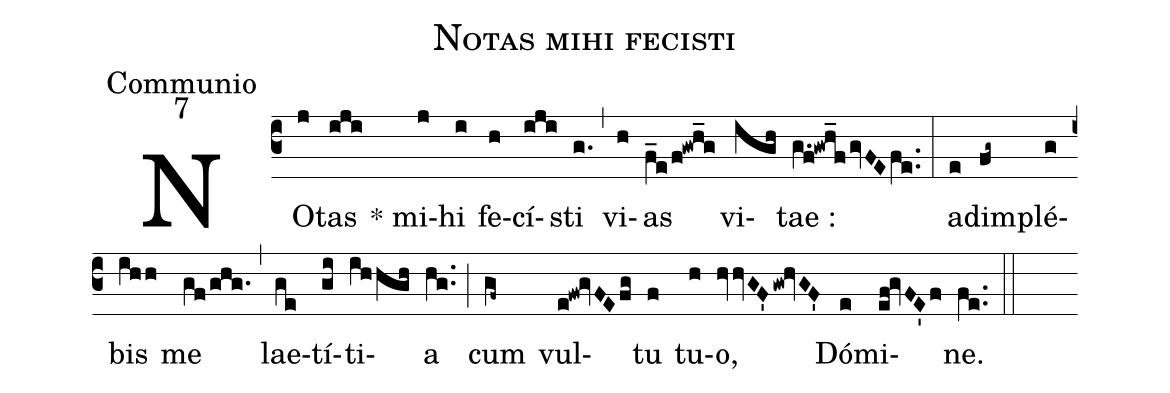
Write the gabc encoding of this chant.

name:Notas mihi fecisti;
office-part:Communio;
mode:7;
%%
(c3) NO(j)tas(iji) * mi(j)hi(i) fe(h)cí(iji)sti(g.) (,) vi(h)as(f_e/f!gwh_g) vi(igh)tae :(g.f!gwh_fgvFEfe..) (:) ad(e)im(fg~)plé(g)bis(ihh) me(gf/ghg.) (,) lae(ge)tí(gi)ti(ihhgh)a(hg..) (;) cum(gf~) vul(e!fw!gvFEfg)tu(f) tu(h)o,(hvvGF'gw!hvGF') Dó(e)mi(ef!gvFE'f)ne.(fe..) (::)
